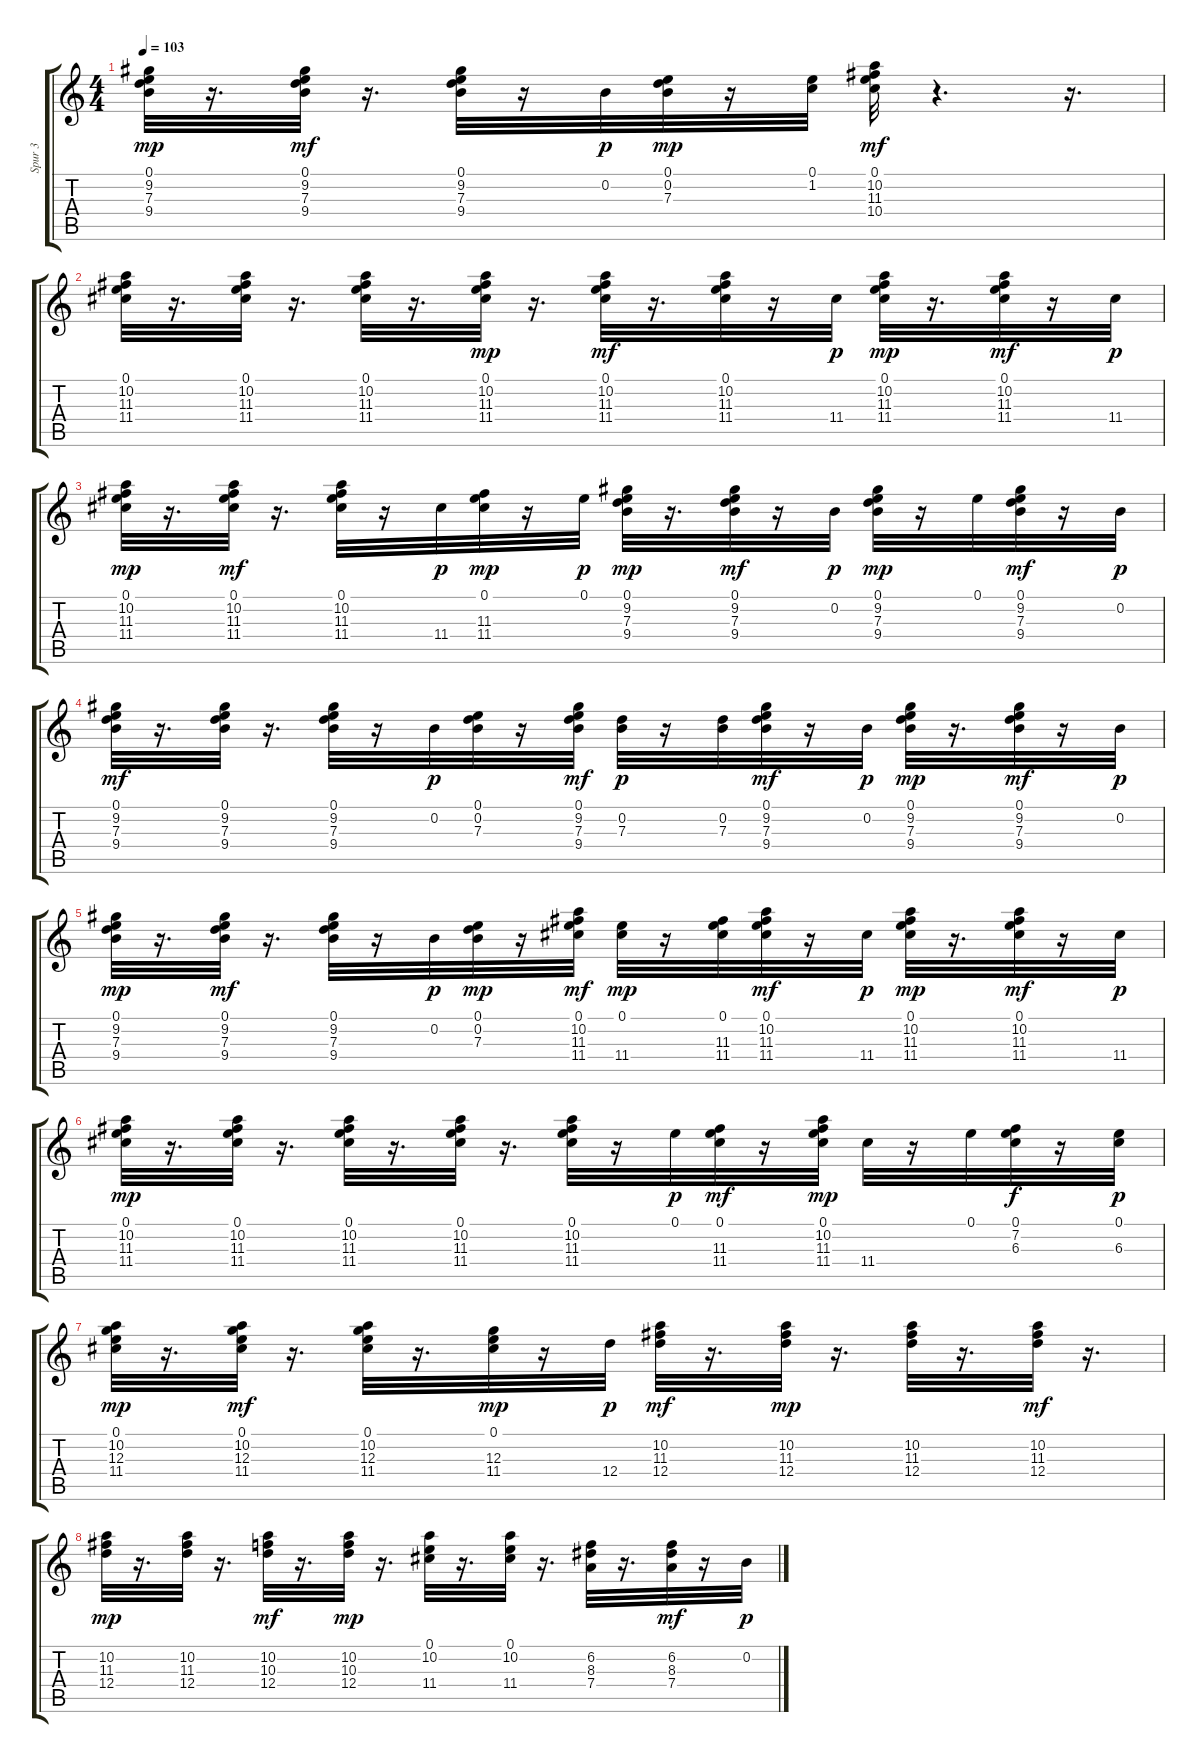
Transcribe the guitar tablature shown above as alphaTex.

\track ("Spur 3" "Spur 3") {instrument banjo}
\staff {score tabs}
\tuning (E4 B3 G3 D3 A2 E2) {hide}
\displaytranspose 12
\ts (4 4)
\tempo 103
\clef g2
\ks c
(0.1 9.2 7.3 9.4).32{dy mp} r.16{d} (0.1 9.2 7.3 9.4).32{dy mf} r.16{d} (0.1 9.2 7.3 9.4).32 r.16 0.2.32{dy p} (0.1 0.2 7.3).32{dy mp} r.16 (0.1 1.2).32 (0.1 10.2 11.3 10.4).32{dy mf} r.4{d} r.16{d} |
(0.1 10.2 11.3 11.4).32 r.16{d} (0.1 10.2 11.3 11.4).32 r.16{d} (0.1 10.2 11.3 11.4).32 r.16{d} (0.1 10.2 11.3 11.4).32{dy mp} r.16{d} (0.1 10.2 11.3 11.4).32{dy mf} r.16{d} (0.1 10.2 11.3 11.4).32 r.16 11.4.32{dy p} (0.1 10.2 11.3 11.4).32{dy mp} r.16{d} (0.1 10.2 11.3 11.4).32{dy mf} r.16 11.4.32{dy p} |
(0.1 10.2 11.3 11.4).32{dy mp} r.16{d} (0.1 10.2 11.3 11.4).32{dy mf} r.16{d} (0.1 10.2 11.3 11.4).32 r.16 11.4.32{dy p} (0.1 11.3 11.4).32{dy mp} r.16 0.1.32{dy p} (0.1 9.2 7.3 9.4).32{dy mp} r.16{d} (0.1 9.2 7.3 9.4).32{dy mf} r.16 0.2.32{dy p} (0.1 9.2 7.3 9.4).32{dy mp} r.16 0.1.32 (0.1 9.2 7.3 9.4).32{dy mf} r.16 0.2.32{dy p} |
(0.1 9.2 7.3 9.4).32{dy mf} r.16{d} (0.1 9.2 7.3 9.4).32 r.16{d} (0.1 9.2 7.3 9.4).32 r.16 0.2.32{dy p} (0.1 0.2 7.3).32 r.16 (0.1 9.2 7.3 9.4).32{dy mf} (0.2 7.3).32{dy p} r.16 (0.2 7.3).32 (0.1 9.2 7.3 9.4).32{dy mf} r.16 0.2.32{dy p} (0.1 9.2 7.3 9.4).32{dy mp} r.16{d} (0.1 9.2 7.3 9.4).32{dy mf} r.16 0.2.32{dy p} |
(0.1 9.2 7.3 9.4).32{dy mp} r.16{d} (0.1 9.2 7.3 9.4).32{dy mf} r.16{d} (0.1 9.2 7.3 9.4).32 r.16 0.2.32{dy p} (0.1 0.2 7.3).32{dy mp} r.16 (0.1 10.2 11.3 11.4).32{dy mf} (0.1 11.4).32{dy mp} r.16 (0.1 11.3 11.4).32 (0.1 10.2 11.3 11.4).32{dy mf} r.16 11.4.32{dy p} (0.1 10.2 11.3 11.4).32{dy mp} r.16{d} (0.1 10.2 11.3 11.4).32{dy mf} r.16 11.4.32{dy p} |
(0.1 10.2 11.3 11.4).32{dy mp} r.16{d} (0.1 10.2 11.3 11.4).32 r.16{d} (0.1 10.2 11.3 11.4).32 r.16{d} (0.1 10.2 11.3 11.4).32 r.16{d} (0.1 10.2 11.3 11.4).32 r.16 0.1.32{dy p} (0.1 11.3 11.4).32{dy mf} r.16 (0.1 10.2 11.3 11.4).32{dy mp} 11.4.32 r.16 0.1.32 (0.1 7.2 6.3).32{dy f} r.16 (0.1 6.3).32{dy p} |
(0.1 10.2 12.3 11.4).32{dy mp} r.16{d} (0.1 10.2 12.3 11.4).32{dy mf} r.16{d} (0.1 10.2 12.3 11.4).32 r.16{d} (0.1 12.3 11.4).32{dy mp} r.16 12.4.32{dy p} (10.2 11.3 12.4).32{dy mf} r.16{d} (10.2 11.3 12.4).32{dy mp} r.16{d} (10.2 11.3 12.4).32 r.16{d} (10.2 11.3 12.4).32{dy mf} r.16{d} |
(10.2 11.3 12.4).32{dy mp} r.16{d} (10.2 11.3 12.4).32 r.16{d} (10.2 10.3 12.4).32{dy mf} r.16{d} (10.2 10.3 12.4).32{dy mp} r.16{d} (0.1 10.2 11.4).32 r.16{d} (0.1 10.2 11.4).32 r.16{d} (6.2 8.3 7.4).32 r.16{d} (6.2 8.3 7.4).32{dy mf} r.16 0.2.32{dy p}
